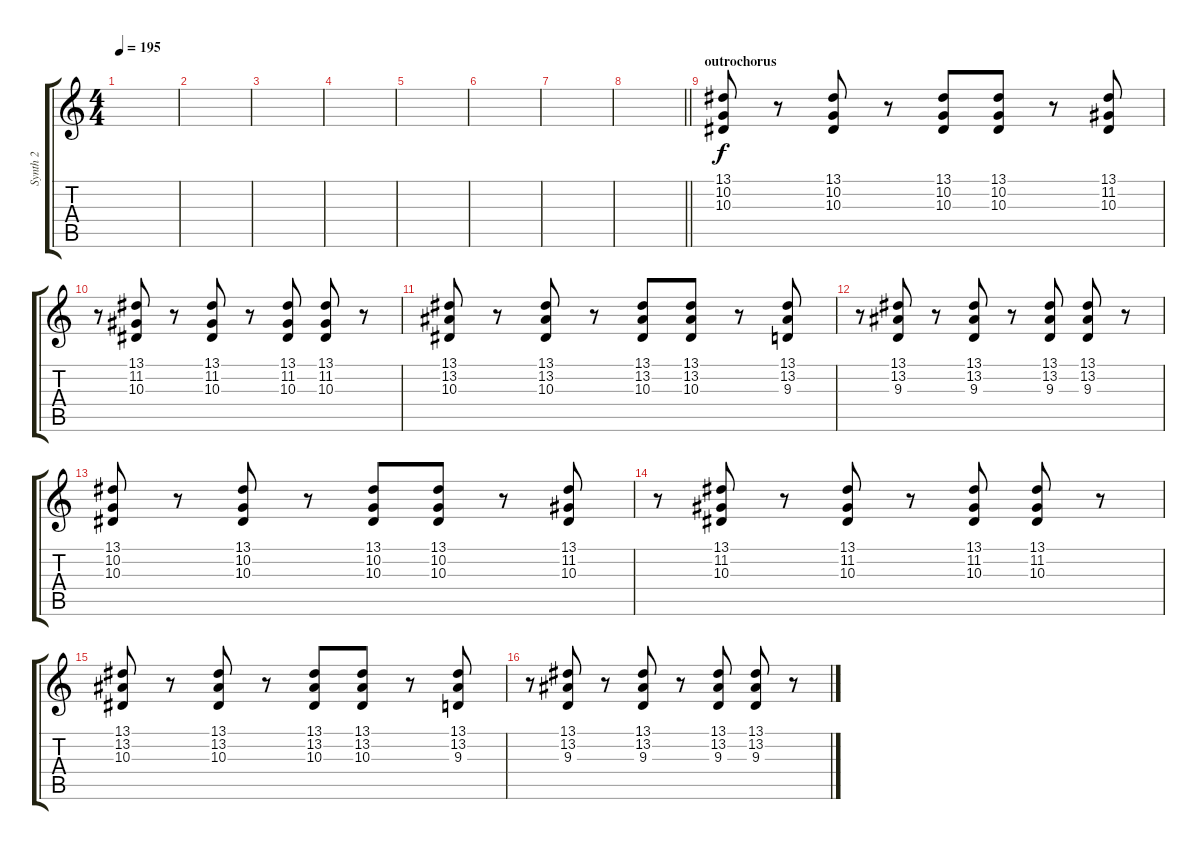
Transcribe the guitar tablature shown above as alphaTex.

\track ("Synth 2" "Synth 2") {instrument lead6voice}
\staff {score tabs}
\tuning (D4 A3 F3 C3 G2 C2) {hide}
\ts (4 4)
\tempo 195
\clef g2
\ks c
|
|
|
|
|
|
|
\barLineRight lightlight
|
\section ("" "outrochorus")
(13.1 10.2 10.3).8 r.8 (13.1 10.2 10.3).8 r.8 (13.1 10.2 10.3).8 (13.1 10.2 10.3).8 r.8 (13.1 11.2 10.3).8 |
r.8 (13.1 11.2 10.3).8 r.8 (13.1 11.2 10.3).8 r.8 (13.1 11.2 10.3).8 (13.1 11.2 10.3).8 r.8 |
(13.1 13.2 10.3).8 r.8 (13.1 13.2 10.3).8 r.8 (13.1 13.2 10.3).8 (13.1 13.2 10.3).8 r.8 (13.1 13.2 9.3).8 |
r.8 (13.1 13.2 9.3).8 r.8 (13.1 13.2 9.3).8 r.8 (13.1 13.2 9.3).8 (13.1 13.2 9.3).8 r.8 |
(13.1 10.2 10.3).8 r.8 (13.1 10.2 10.3).8 r.8 (13.1 10.2 10.3).8 (13.1 10.2 10.3).8 r.8 (13.1 11.2 10.3).8 |
r.8 (13.1 11.2 10.3).8 r.8 (13.1 11.2 10.3).8 r.8 (13.1 11.2 10.3).8 (13.1 11.2 10.3).8 r.8 |
(13.1 13.2 10.3).8 r.8 (13.1 13.2 10.3).8 r.8 (13.1 13.2 10.3).8 (13.1 13.2 10.3).8 r.8 (13.1 13.2 9.3).8 |
r.8 (13.1 13.2 9.3).8 r.8 (13.1 13.2 9.3).8 r.8 (13.1 13.2 9.3).8 (13.1 13.2 9.3).8 r.8
